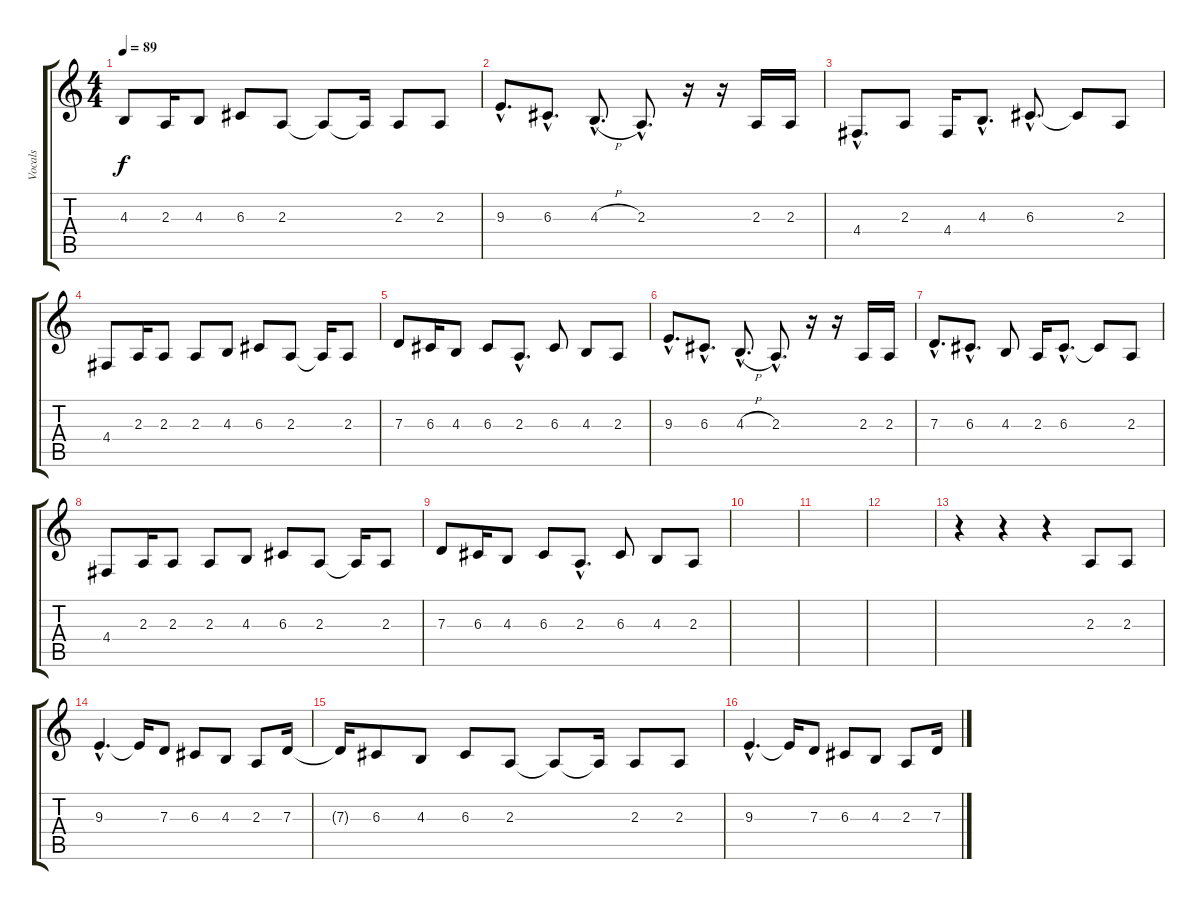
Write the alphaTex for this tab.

\track ("Vocals" "Vocals") {instrument lead2sawtooth}
\staff {score tabs}
\tuning (E4 B3 G3 D3 A2 E2) {hide}
\ts (4 4)
\tempo 89
\clef g2
\ks c
4.3.8{dy f} 2.3.16 4.3.8 6.3.8 2.3.8 2.3{t}.8 2.3{t}.16 2.3.8 2.3.8 |
9.3{hac}.8{d} 6.3{hac}.8{d} 4.3{h hac}.8{d} 2.3{hac}.8{d} r.16 r.16 2.3.16 2.3.16 |
4.4{hac}.8{d} 2.3.8 4.4.16 4.3{hac}.8{d} 6.3{hac}.8{d} 6.3{t}.8 2.3.8 |
4.4.8 2.3.16 2.3.8 2.3.8 4.3.8 6.3.8 2.3.8 2.3{t}.16 2.3.8 |
7.3.8 6.3.16 4.3.8 6.3.8 2.3{hac}.8{d} 6.3.8 4.3.8 2.3.8 |
9.3{hac}.8{d} 6.3{hac}.8{d} 4.3{h hac}.8{d} 2.3{hac}.8{d} r.16 r.16 2.3.16 2.3.16 |
7.3{hac}.8{d} 6.3{hac}.8{d} 4.3.8 2.3.16 6.3{hac}.8{d} 6.3{t}.8 2.3.8 |
4.4.8 2.3.16 2.3.8 2.3.8 4.3.8 6.3.8 2.3.8 2.3{t}.16 2.3.8 |
7.3.8 6.3.16 4.3.8 6.3.8 2.3{hac}.8{d} 6.3.8 4.3.8 2.3.8 |
|
|
|
r.4 r.4 r.4 2.3.8 2.3.8 |
9.3{hac}.4{d} 9.3{t}.16 7.3.8 6.3.8 4.3.8 2.3.8 7.3.16 |
7.3{t}.16 6.3.8 4.3.8 6.3.8 2.3.8 2.3{t}.8 2.3{t}.16 2.3.8 2.3.8 |
9.3{hac}.4{d} 9.3{t}.16 7.3.8 6.3.8 4.3.8 2.3.8 7.3.16
